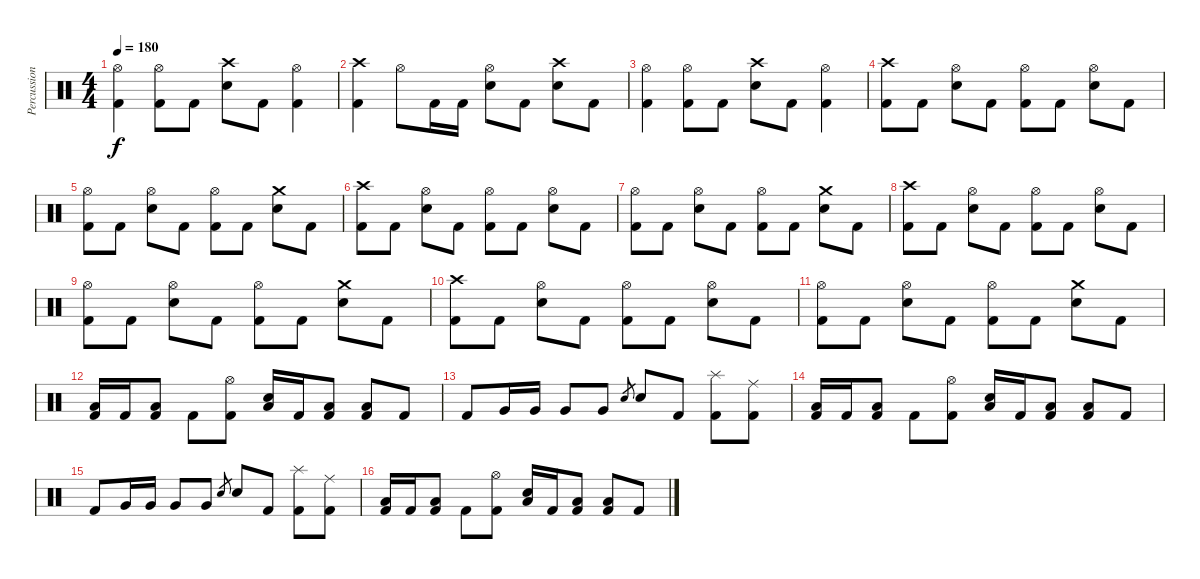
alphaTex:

\track ("Percussion" "Percussion") {instrument percussion}
\staff {score}
\articulation defaults
\ts (4 4)
\tempo 180
\clef neutral
\ks c
("Hi-Hat (open)" "Kick (hit) 2").4{dy f} ("Hi-Hat (open)" "Kick (hit) 2").8 "Kick (hit) 2".8 ("Crash high (hit)" "Electric Snare (hit)").8 "Kick (hit) 2".8 ("Hi-Hat (open)" "Kick (hit) 2").4 |
("Crash high (hit)" "Kick (hit) 2").4 "Hi-Hat (open)".8 "Kick (hit) 2".16 "Kick (hit) 2".16 ("Hi-Hat (open)" "Electric Snare (hit)").8 "Kick (hit) 2".8 ("Crash high (hit)" "Electric Snare (hit)").8 "Kick (hit) 2".8 |
("Hi-Hat (open)" "Kick (hit) 2").4 ("Hi-Hat (open)" "Kick (hit) 2").8 "Kick (hit) 2".8 ("Crash high (hit)" "Electric Snare (hit)").8 "Kick (hit) 2".8 ("Hi-Hat (open)" "Kick (hit) 2").4 |
("Crash high (hit)" "Kick (hit) 2").8 "Kick (hit) 2".8 ("Hi-Hat (open)" "Electric Snare (hit)").8 "Kick (hit) 2".8 ("Hi-Hat (open)" "Kick (hit) 2").8 "Kick (hit) 2".8 ("Hi-Hat (open)" "Electric Snare (hit)").8 "Kick (hit) 2".8 |
("Hi-Hat (open)" "Kick (hit) 2").8 "Kick (hit) 2".8 ("Hi-Hat (open)" "Electric Snare (hit)").8 "Kick (hit) 2".8 ("Hi-Hat (open)" "Kick (hit) 2").8 "Kick (hit) 2".8 ("Crash medium (hit)" "Electric Snare (hit)").8 "Kick (hit) 2".8 |
("Crash high (hit)" "Kick (hit) 2").8 "Kick (hit) 2".8 ("Hi-Hat (open)" "Electric Snare (hit)").8 "Kick (hit) 2".8 ("Hi-Hat (open)" "Kick (hit) 2").8 "Kick (hit) 2".8 ("Hi-Hat (open)" "Electric Snare (hit)").8 "Kick (hit) 2".8 |
("Hi-Hat (open)" "Kick (hit) 2").8 "Kick (hit) 2".8 ("Hi-Hat (open)" "Electric Snare (hit)").8 "Kick (hit) 2".8 ("Hi-Hat (open)" "Kick (hit) 2").8 "Kick (hit) 2".8 ("Crash medium (hit)" "Electric Snare (hit)").8 "Kick (hit) 2".8 |
("Crash high (hit)" "Kick (hit) 2").8 "Kick (hit) 2".8 ("Hi-Hat (open)" "Electric Snare (hit)").8 "Kick (hit) 2".8 ("Hi-Hat (open)" "Kick (hit) 2").8 "Kick (hit) 2".8 ("Hi-Hat (open)" "Electric Snare (hit)").8 "Kick (hit) 2".8 |
("Hi-Hat (open)" "Kick (hit) 2").8 "Kick (hit) 2".8 ("Hi-Hat (open)" "Electric Snare (hit)").8 "Kick (hit) 2".8 ("Hi-Hat (open)" "Kick (hit) 2").8 "Kick (hit) 2".8 ("Crash medium (hit)" "Electric Snare (hit)").8 "Kick (hit) 2".8 |
("Crash high (hit)" "Kick (hit) 2").8 "Kick (hit) 2".8 ("Hi-Hat (open)" "Electric Snare (hit)").8 "Kick (hit) 2".8 ("Hi-Hat (open)" "Kick (hit) 2").8 "Kick (hit) 2".8 ("Hi-Hat (open)" "Electric Snare (hit)").8 "Kick (hit) 2".8 |
("Hi-Hat (open)" "Kick (hit) 2").8 "Kick (hit) 2".8 ("Hi-Hat (open)" "Electric Snare (hit)").8 "Kick (hit) 2".8 ("Hi-Hat (open)" "Kick (hit) 2").8 "Kick (hit) 2".8 ("Crash medium (hit)" "Electric Snare (hit)").8 "Kick (hit) 2".8 |
("Low Tom (hit)" "Kick (hit) 2").16 "Kick (hit) 2".16 ("Low Tom (hit)" "Kick (hit) 2").8 "Kick (hit) 2".8 ("Hi-Hat (open)" "Kick (hit) 2").8 ("Low Floor Tom (hit)" "Electric Snare (hit)").16 "Kick (hit) 2".16 ("Low Floor Tom (hit)" "Kick (hit) 2").8 ("Low Floor Tom (hit)" "Kick (hit) 2").8 "Kick (hit) 2".8 |
"Kick (hit) 2".8 "Very Low Tom (hit)".16 "Very Low Tom (hit)".16 "Very Low Tom (hit)".8 "Very Low Tom (hit)".8 "Electric Snare (hit)".8{gr} "Electric Snare (hit)".8 "Kick (hit) 2".8 ("Splash (hit)" "Kick (hit) 2").8 ("Ride (middle)" "Kick (hit) 2").8 |
("Low Tom (hit)" "Kick (hit) 2").16 "Kick (hit) 2".16 ("Low Tom (hit)" "Kick (hit) 2").8 "Kick (hit) 2".8 ("Hi-Hat (open)" "Kick (hit) 2").8 ("Low Floor Tom (hit)" "Electric Snare (hit)").16 "Kick (hit) 2".16 ("Low Floor Tom (hit)" "Kick (hit) 2").8 ("Low Floor Tom (hit)" "Kick (hit) 2").8 "Kick (hit) 2".8 |
"Kick (hit) 2".8 "Very Low Tom (hit)".16 "Very Low Tom (hit)".16 "Very Low Tom (hit)".8 "Very Low Tom (hit)".8 "Electric Snare (hit)".8{gr} "Electric Snare (hit)".8 "Kick (hit) 2".8 ("Splash (hit)" "Kick (hit) 2").8 ("Ride (middle)" "Kick (hit) 2").8 |
("Low Tom (hit)" "Kick (hit) 2").16 "Kick (hit) 2".16 ("Low Tom (hit)" "Kick (hit) 2").8 "Kick (hit) 2".8 ("Hi-Hat (open)" "Kick (hit) 2").8 ("Low Floor Tom (hit)" "Electric Snare (hit)").16 "Kick (hit) 2".16 ("Low Floor Tom (hit)" "Kick (hit) 2").8 ("Low Floor Tom (hit)" "Kick (hit) 2").8 "Kick (hit) 2".8
